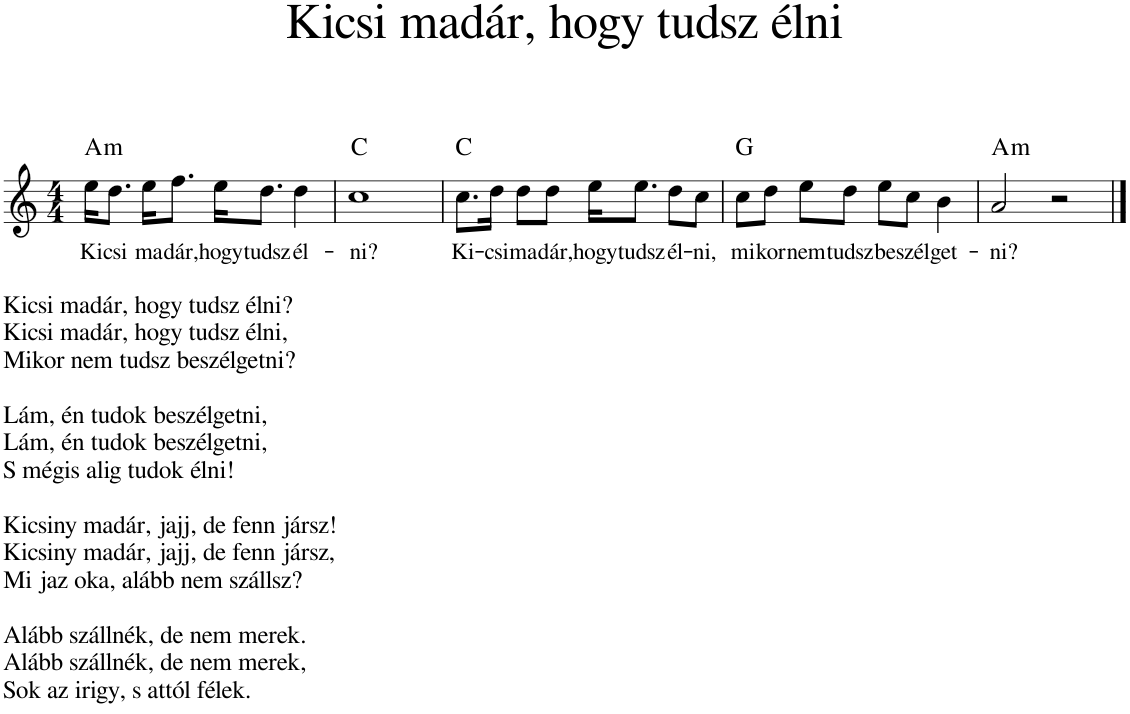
**kern	**text	**harte
*part1	*part1	*part1
*staff1	*staff1	*
*I"Piano	*	*
*I'Pno.	*	*
*clefG2	*	*
*k[]	*	*
*M4/4	*	*
=1	=1	=1
!LO:TX:b:t=Kicsi madár, hogy tudsz élni?	!	!
!LO:TX:b:t=Kicsi madár, hogy tudsz élni,	!	!
!LO:TX:b:t=Mikor nem tudsz beszélgetni?	!	!
!LO:TX:b:t=Lám, én tudok beszélgetni,	!	!
!LO:TX:b:t=Lám, én tudok beszélgetni,	!	!
!LO:TX:b:t=S mégis alig tudok élni!	!	!
!LO:TX:b:t=Kicsiny madár, jajj, de fenn jársz!	!	!
!LO:TX:b:t=Kicsiny madár, jajj, de fenn jársz,	!	!
!LO:TX:b:t=Mi jaz oka, alább nem szállsz?	!	!
!LO:TX:b:t=Alább szállnék, de nem merek.	!	!
!LO:TX:b:t=Alább szállnék, de nem merek,	!	!
!LO:TX:b:t=Sok az irigy, s attól félek.	!	!
!	!LO:LY:b	!LO:H:kt=m
16ee\KL	Ki-	A:min
!	!LO:LY:b	!
8.dd\J	-csi	.
!	!LO:LY:b	!
16ee\KL	ma-	.
!	!LO:LY:b	!
8.ff\J	-dár,	.
!	!LO:LY:b	!
16ee\KL	hogy	.
!	!LO:LY:b	!
8.dd\J	tudsz	.
!	!LO:LY:b	!
4dd\	él-	.
=2	=2	=2
!	!LO:LY:b	!
1cc	-ni?	C:maj
=3	=3	=3
!	!LO:LY:b	!
8.cc\L	Ki-	C:maj
!	!LO:LY:b	!
16dd\Jk	-csi	.
!	!LO:LY:b	!
8dd\L	ma-	.
!	!LO:LY:b	!
8dd\J	-dár,	.
!	!LO:LY:b	!
16ee\KL	hogy	.
!	!LO:LY:b	!
8.ee\J	tudsz	.
!	!LO:LY:b	!
8dd\L	él-	.
!	!LO:LY:b	!
8cc\J	-ni,	.
=4	=4	=4
!	!LO:LY:b	!
8cc\L	mi-	G:maj
!	!LO:LY:b	!
8dd\J	-kor	.
!	!LO:LY:b	!
8ee\L	nem	.
!	!LO:LY:b	!
8dd\J	tudsz	.
!	!LO:LY:b	!
8ee\L	be-	.
!	!LO:LY:b	!
8cc\J	-szél-	.
!	!LO:LY:b	!
4b\	-get-	.
=5	=5	=5
!	!LO:LY:b	!LO:H:kt=m
2a/	-ni?	A:min
2r	.	.
==	==	==
*-	*-	*-
